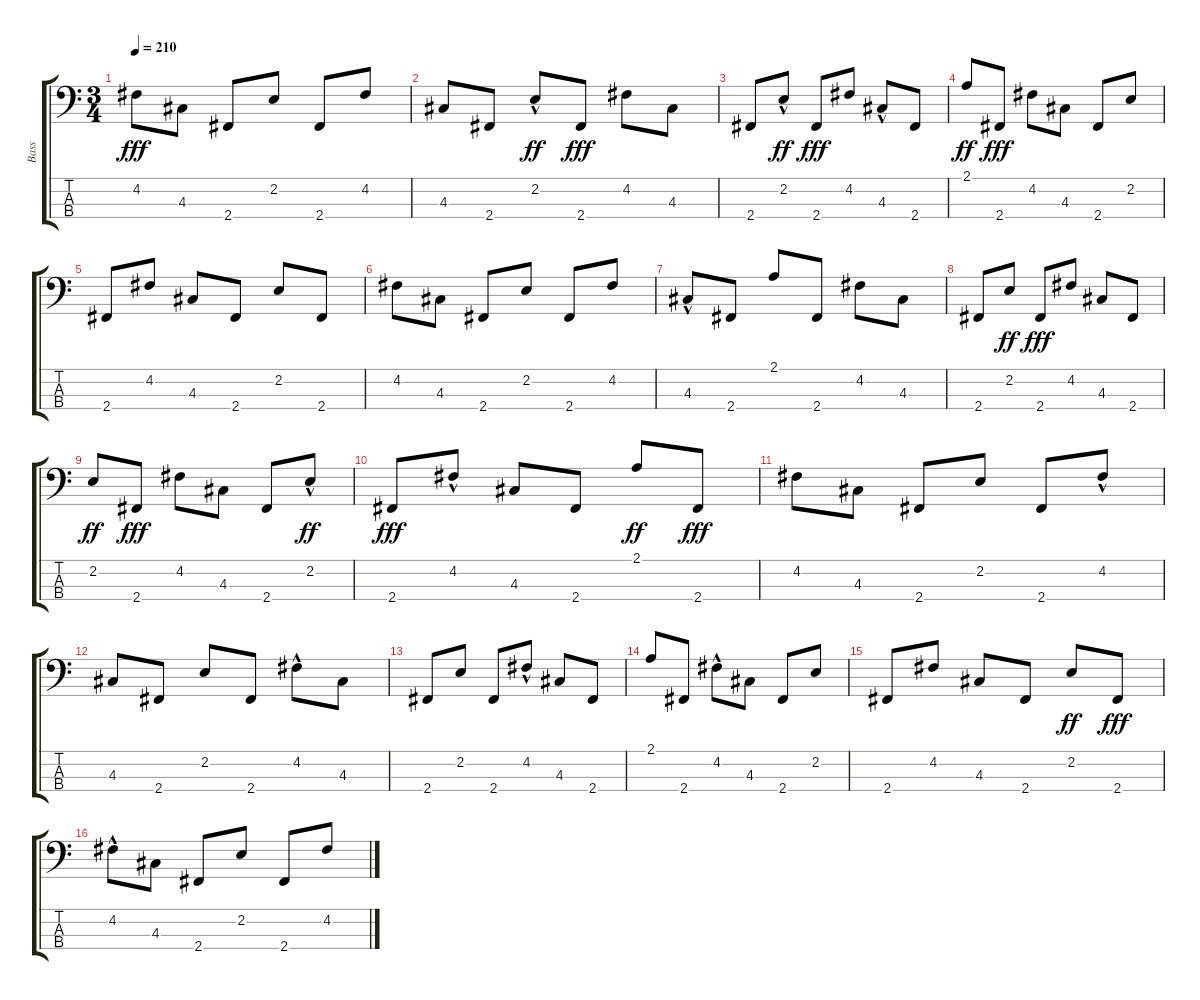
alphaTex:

\track ("Bass" "Bass") {instrument electricbasspick}
\staff {score tabs}
\tuning (G2 D2 A1 E1) {hide}
\ts (3 4)
\tempo 210
\tempo 140
\tempo 210
\clef f4
\ks c
4.2.8{dy fff instrument electricbasspick} 4.3.8 2.4.8 2.2.8 2.4.8 4.2.8 |
4.3.8 2.4.8 2.2{hac}.8{dy ff} 2.4.8{dy fff} 4.2.8 4.3.8 |
2.4.8 2.2{hac}.8{dy ff} 2.4.8{dy fff} 4.2.8 4.3{hac}.8 2.4.8 |
2.1.8{dy ff} 2.4.8{dy fff} 4.2.8 4.3.8 2.4.8 2.2.8 |
2.4.8 4.2.8 4.3.8 2.4.8 2.2.8 2.4.8 |
4.2.8 4.3.8 2.4.8 2.2.8 2.4.8 4.2.8 |
4.3{hac}.8 2.4.8 2.1.8 2.4.8 4.2.8 4.3.8 |
2.4.8 2.2.8{dy ff} 2.4.8{dy fff} 4.2.8 4.3.8 2.4.8 |
2.2.8{dy ff} 2.4.8{dy fff} 4.2.8 4.3.8 2.4.8 2.2{hac}.8{dy ff} |
2.4.8{dy fff} 4.2{hac}.8 4.3.8 2.4.8 2.1.8{dy ff} 2.4.8{dy fff} |
4.2.8 4.3.8 2.4.8 2.2.8 2.4.8 4.2{hac}.8 |
4.3.8 2.4.8 2.2.8 2.4.8 4.2{hac}.8 4.3.8 |
2.4.8 2.2.8 2.4.8 4.2{hac}.8 4.3.8 2.4.8 |
2.1.8 2.4.8 4.2{hac}.8 4.3.8 2.4.8 2.2.8 |
2.4.8 4.2.8 4.3.8 2.4.8 2.2.8{dy ff} 2.4.8{dy fff} |
4.2{hac}.8 4.3.8 2.4.8 2.2.8 2.4.8 4.2.8
